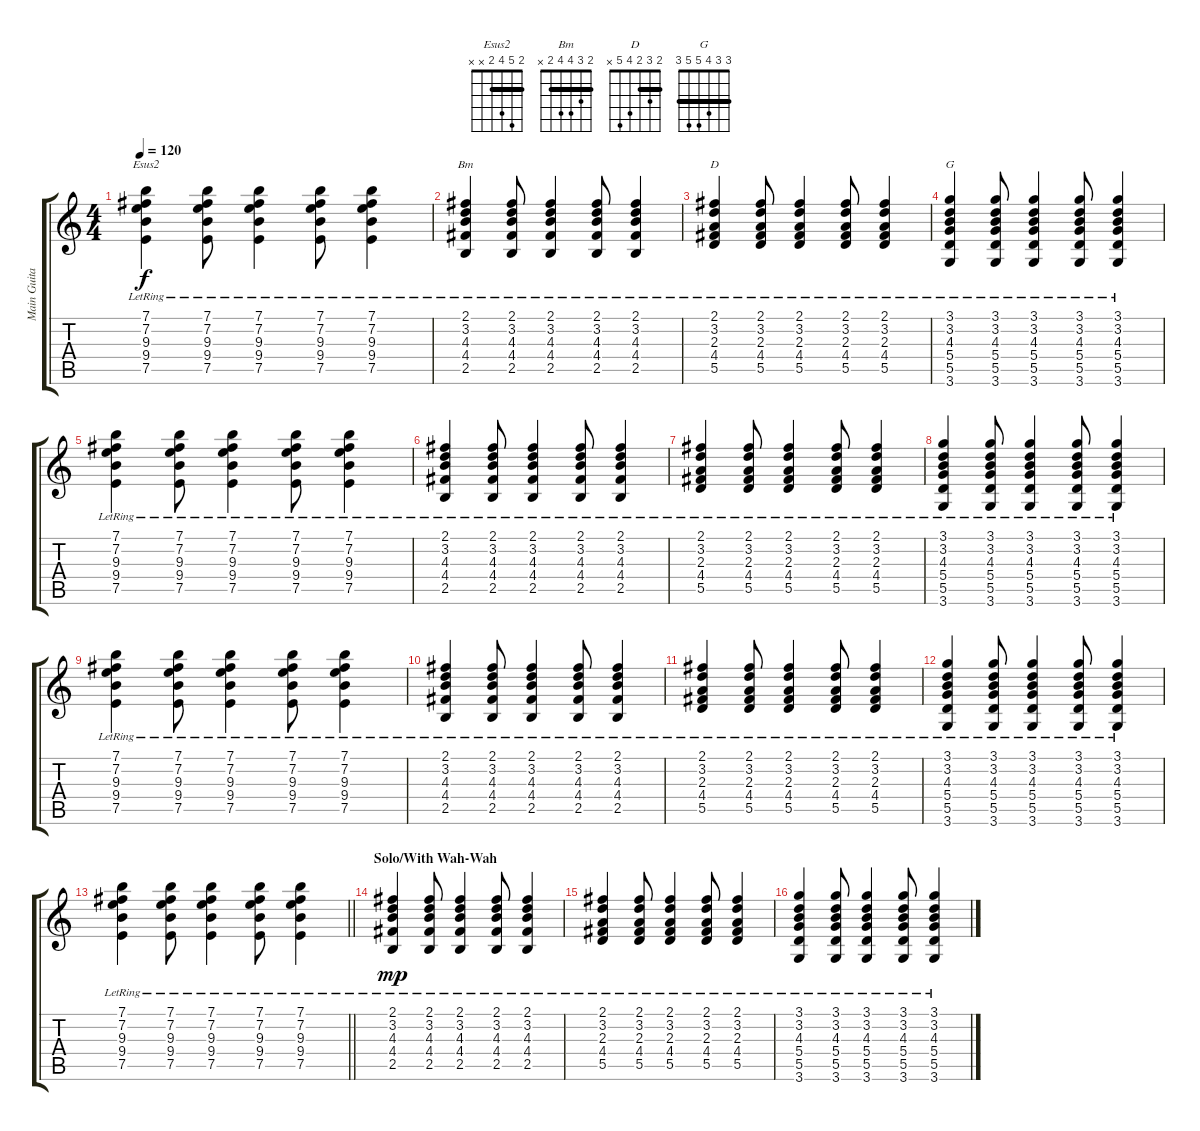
\track ("Main Guitar" "Main Guita") {instrument acousticguitarnylon}
\staff {score tabs}
\tuning (E4 B3 G3 D3 A2 E2) {hide}
\chord ("Esus2" 2 5 4 2 x x) {barre 2}
\chord ("Bm" 2 3 4 4 2 x) {barre 2}
\chord ("D" 2 3 2 4 5 x) {barre 2}
\chord ("G" 3 3 4 5 5 3) {barre 3}
\ts (4 4)
\tempo 120
\clef g2
\ks c
(7.1{lr} 7.2{lr} 9.3{lr} 9.4{lr} 7.5{lr}).4{ch "Esus2" dy f} (7.1{lr} 7.2{lr} 9.3{lr} 9.4{lr} 7.5{lr}).8 (7.1{lr} 7.2{lr} 9.3{lr} 9.4{lr} 7.5{lr}).4 (7.1{lr} 7.2{lr} 9.3{lr} 9.4{lr} 7.5{lr}).8 (7.1{lr} 7.2{lr} 9.3{lr} 9.4{lr} 7.5{lr}).4 |
(2.1{lr} 3.2{lr} 4.3{lr} 4.4{lr} 2.5{lr}).4{ch "Bm"} (2.1{lr} 3.2{lr} 4.3{lr} 4.4{lr} 2.5{lr}).8 (2.1{lr} 3.2{lr} 4.3{lr} 4.4{lr} 2.5{lr}).4 (2.1{lr} 3.2{lr} 4.3{lr} 4.4{lr} 2.5{lr}).8 (2.1{lr} 3.2{lr} 4.3{lr} 4.4{lr} 2.5{lr}).4 |
(2.1{lr} 3.2{lr} 2.3{lr} 4.4{lr} 5.5{lr}).4{ch "D"} (2.1{lr} 3.2{lr} 2.3{lr} 4.4{lr} 5.5{lr}).8 (2.1{lr} 3.2{lr} 2.3{lr} 4.4{lr} 5.5{lr}).4 (2.1{lr} 3.2{lr} 2.3{lr} 4.4{lr} 5.5{lr}).8 (2.1{lr} 3.2{lr} 2.3{lr} 4.4{lr} 5.5{lr}).4 |
(3.1{lr} 3.2{lr} 4.3{lr} 5.4{lr} 5.5{lr} 3.6{lr}).4{ch "G"} (3.1{lr} 3.2{lr} 4.3{lr} 5.4{lr} 5.5{lr} 3.6{lr}).8 (3.1{lr} 3.2{lr} 4.3{lr} 5.4{lr} 5.5{lr} 3.6{lr}).4 (3.1{lr} 3.2{lr} 4.3{lr} 5.4{lr} 5.5{lr} 3.6{lr}).8 (3.1{lr} 3.2{lr} 4.3{lr} 5.4{lr} 5.5{lr} 3.6{lr}).4 |
(7.1{lr} 7.2{lr} 9.3{lr} 9.4{lr} 7.5{lr}).4 (7.1{lr} 7.2{lr} 9.3{lr} 9.4{lr} 7.5{lr}).8 (7.1{lr} 7.2{lr} 9.3{lr} 9.4{lr} 7.5{lr}).4 (7.1{lr} 7.2{lr} 9.3{lr} 9.4{lr} 7.5{lr}).8 (7.1{lr} 7.2{lr} 9.3{lr} 9.4{lr} 7.5{lr}).4 |
(2.1{lr} 3.2{lr} 4.3{lr} 4.4{lr} 2.5{lr}).4 (2.1{lr} 3.2{lr} 4.3{lr} 4.4{lr} 2.5{lr}).8 (2.1{lr} 3.2{lr} 4.3{lr} 4.4{lr} 2.5{lr}).4 (2.1{lr} 3.2{lr} 4.3{lr} 4.4{lr} 2.5{lr}).8 (2.1{lr} 3.2{lr} 4.3{lr} 4.4{lr} 2.5{lr}).4 |
(2.1{lr} 3.2{lr} 2.3{lr} 4.4{lr} 5.5{lr}).4 (2.1{lr} 3.2{lr} 2.3{lr} 4.4{lr} 5.5{lr}).8 (2.1{lr} 3.2{lr} 2.3{lr} 4.4{lr} 5.5{lr}).4 (2.1{lr} 3.2{lr} 2.3{lr} 4.4{lr} 5.5{lr}).8 (2.1{lr} 3.2{lr} 2.3{lr} 4.4{lr} 5.5{lr}).4 |
(3.1{lr} 3.2{lr} 4.3{lr} 5.4{lr} 5.5{lr} 3.6{lr}).4 (3.1{lr} 3.2{lr} 4.3{lr} 5.4{lr} 5.5{lr} 3.6{lr}).8 (3.1{lr} 3.2{lr} 4.3{lr} 5.4{lr} 5.5{lr} 3.6{lr}).4 (3.1{lr} 3.2{lr} 4.3{lr} 5.4{lr} 5.5{lr} 3.6{lr}).8 (3.1{lr} 3.2{lr} 4.3{lr} 5.4{lr} 5.5{lr} 3.6{lr}).4 |
(7.1{lr} 7.2{lr} 9.3{lr} 9.4{lr} 7.5{lr}).4 (7.1{lr} 7.2{lr} 9.3{lr} 9.4{lr} 7.5{lr}).8 (7.1{lr} 7.2{lr} 9.3{lr} 9.4{lr} 7.5{lr}).4 (7.1{lr} 7.2{lr} 9.3{lr} 9.4{lr} 7.5{lr}).8 (7.1{lr} 7.2{lr} 9.3{lr} 9.4{lr} 7.5{lr}).4 |
(2.1{lr} 3.2{lr} 4.3{lr} 4.4{lr} 2.5{lr}).4 (2.1{lr} 3.2{lr} 4.3{lr} 4.4{lr} 2.5{lr}).8 (2.1{lr} 3.2{lr} 4.3{lr} 4.4{lr} 2.5{lr}).4 (2.1{lr} 3.2{lr} 4.3{lr} 4.4{lr} 2.5{lr}).8 (2.1{lr} 3.2{lr} 4.3{lr} 4.4{lr} 2.5{lr}).4 |
(2.1{lr} 3.2{lr} 2.3{lr} 4.4{lr} 5.5{lr}).4 (2.1{lr} 3.2{lr} 2.3{lr} 4.4{lr} 5.5{lr}).8 (2.1{lr} 3.2{lr} 2.3{lr} 4.4{lr} 5.5{lr}).4 (2.1{lr} 3.2{lr} 2.3{lr} 4.4{lr} 5.5{lr}).8 (2.1{lr} 3.2{lr} 2.3{lr} 4.4{lr} 5.5{lr}).4 |
(3.1{lr} 3.2{lr} 4.3{lr} 5.4{lr} 5.5{lr} 3.6{lr}).4 (3.1{lr} 3.2{lr} 4.3{lr} 5.4{lr} 5.5{lr} 3.6{lr}).8 (3.1{lr} 3.2{lr} 4.3{lr} 5.4{lr} 5.5{lr} 3.6{lr}).4 (3.1{lr} 3.2{lr} 4.3{lr} 5.4{lr} 5.5{lr} 3.6{lr}).8 (3.1{lr} 3.2{lr} 4.3{lr} 5.4{lr} 5.5{lr} 3.6{lr}).4 |
\barLineRight lightlight
(7.1{lr} 7.2{lr} 9.3{lr} 9.4{lr} 7.5{lr}).4 (7.1{lr} 7.2{lr} 9.3{lr} 9.4{lr} 7.5{lr}).8 (7.1{lr} 7.2{lr} 9.3{lr} 9.4{lr} 7.5{lr}).4 (7.1{lr} 7.2{lr} 9.3{lr} 9.4{lr} 7.5{lr}).8 (7.1{lr} 7.2{lr} 9.3{lr} 9.4{lr} 7.5{lr}).4 |
\section ("" "Solo/With Wah-Wah")
(2.1{lr} 3.2{lr} 4.3{lr} 4.4{lr} 2.5{lr}).4{dy mp} (2.1{lr} 3.2{lr} 4.3{lr} 4.4{lr} 2.5{lr}).8 (2.1{lr} 3.2{lr} 4.3{lr} 4.4{lr} 2.5{lr}).4 (2.1{lr} 3.2{lr} 4.3{lr} 4.4{lr} 2.5{lr}).8 (2.1{lr} 3.2{lr} 4.3{lr} 4.4{lr} 2.5{lr}).4 |
(2.1{lr} 3.2{lr} 2.3{lr} 4.4{lr} 5.5{lr}).4 (2.1{lr} 3.2{lr} 2.3{lr} 4.4{lr} 5.5{lr}).8 (2.1{lr} 3.2{lr} 2.3{lr} 4.4{lr} 5.5{lr}).4 (2.1{lr} 3.2{lr} 2.3{lr} 4.4{lr} 5.5{lr}).8 (2.1{lr} 3.2{lr} 2.3{lr} 4.4{lr} 5.5{lr}).4 |
(3.1{lr} 3.2{lr} 4.3{lr} 5.4{lr} 5.5{lr} 3.6{lr}).4 (3.1{lr} 3.2{lr} 4.3{lr} 5.4{lr} 5.5{lr} 3.6{lr}).8 (3.1{lr} 3.2{lr} 4.3{lr} 5.4{lr} 5.5{lr} 3.6{lr}).4 (3.1{lr} 3.2{lr} 4.3{lr} 5.4{lr} 5.5{lr} 3.6{lr}).8 (3.1{lr} 3.2{lr} 4.3{lr} 5.4{lr} 5.5{lr} 3.6{lr}).4
